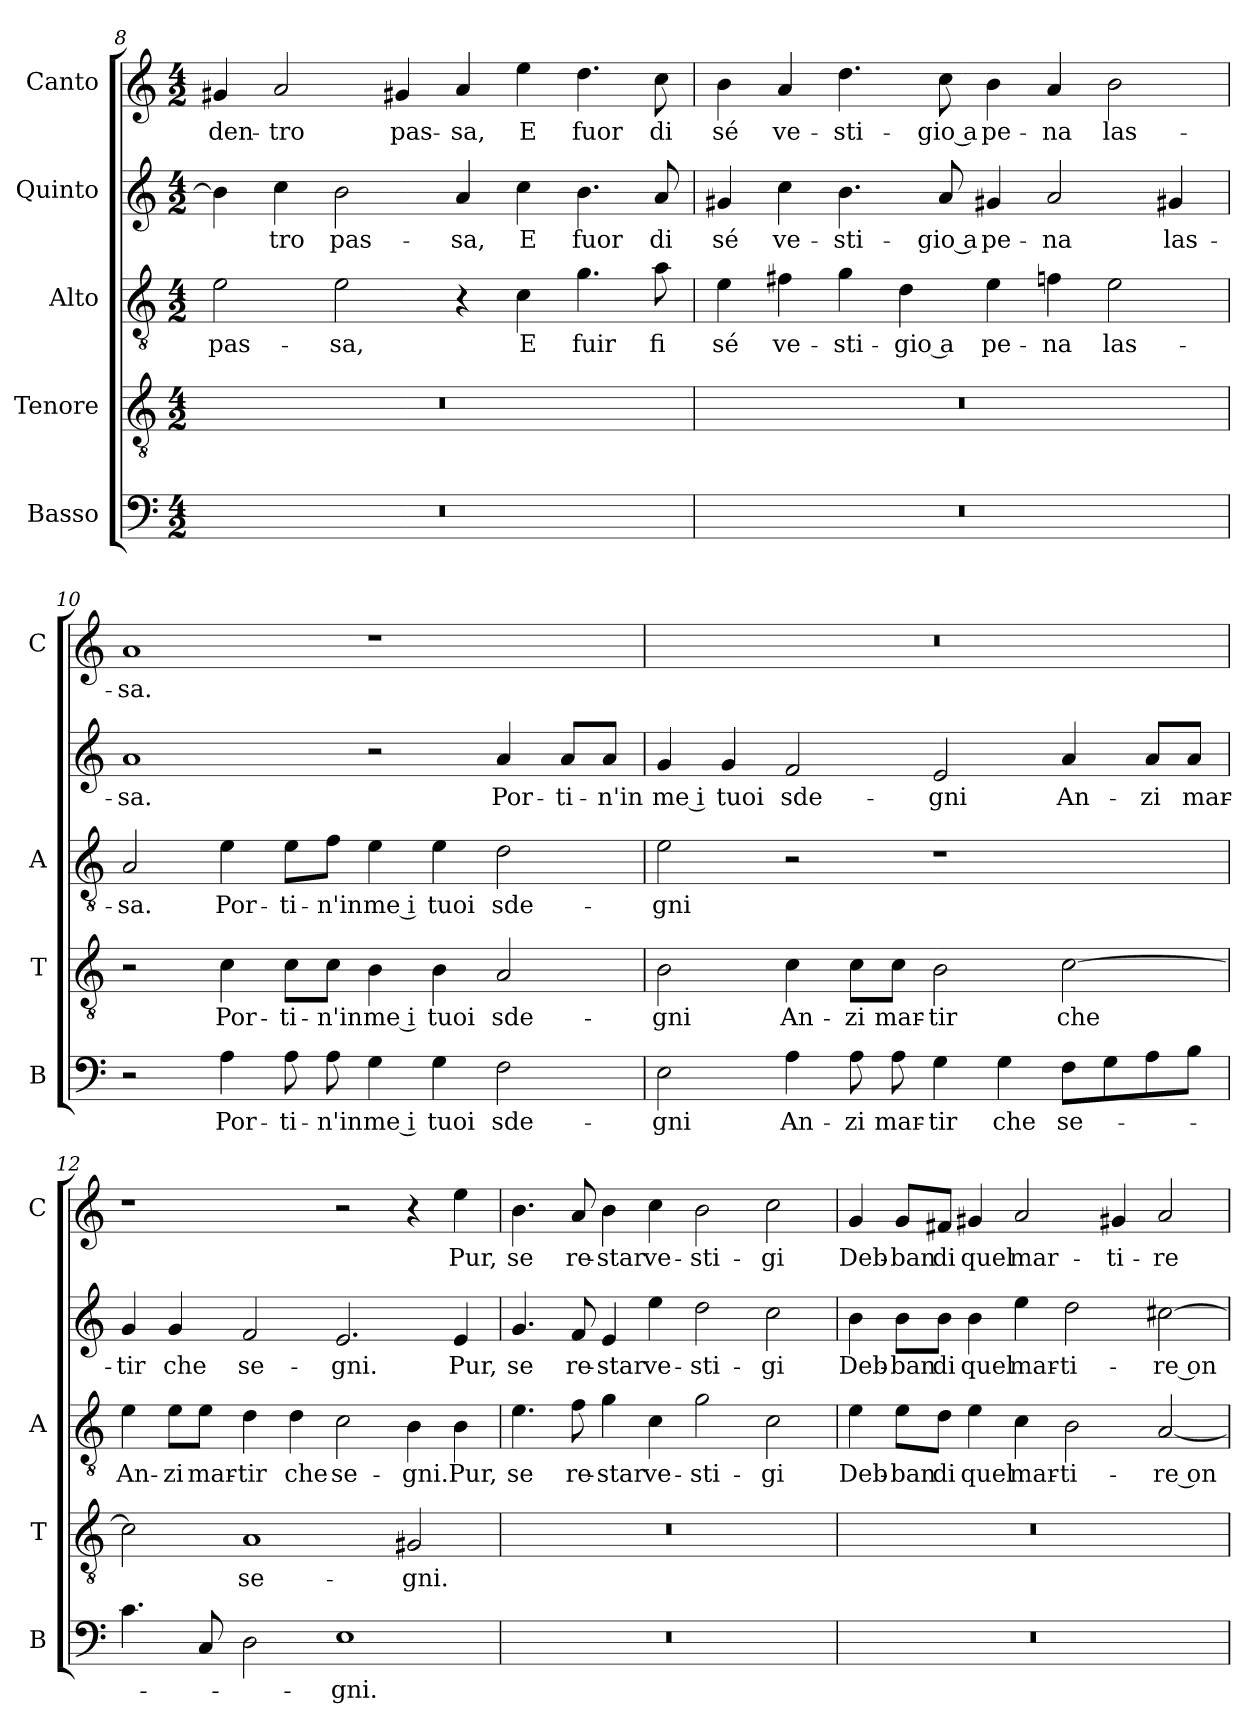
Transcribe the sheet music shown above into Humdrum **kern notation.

**kern	**text	**kern	**text	**kern	**text	**kern	**text	**kern	**text
*part5	*part5	*part4	*part4	*part3	*part3	*part2	*part2	*part1	*part1
*staff5	*staff5	*staff4	*staff4	*staff3	*staff3	*staff2	*staff2	*staff1	*staff1
*I"Basso	*	*I"Tenore	*	*I"Alto	*	*I"Quinto	*	*I"Canto	*
*I'B	*	*I'T	*	*I'A	*	*	*	*I'C	*
*clefF4	*	*clefGv2	*	*clefGv2	*	*clefG2	*	*clefG2	*
*k[]	*	*k[]	*	*k[]	*	*k[]	*	*k[]	*
*C:	*	*C:	*	*C:	*	*C:	*	*C:	*
*M4/2	*	*M4/2	*	*M4/2	*	*M4/2	*	*M4/2	*
=8	=8	=8	=8	=8	=8	=8	=8	=8	=8
0r	.	0r	.	2e	pas-	4b]	.	4g#X	-den-
.	.	.	.	.	.	4cc	-tro	2a	-tro
.	.	.	.	2e	-sa,	2b	pas-	.	.
.	.	.	.	.	.	.	.	4g#X	pas-
.	.	.	.	4r	.	4a	-sa,	4a	-sa,
.	.	.	.	4c	E	4cc	E	4ee	E
.	.	.	.	4.g	fuir	4.b	fuor	4.dd	fuor
.	.	.	.	8a	fi	8a	di	8cc	di
=9	=9	=9	=9	=9	=9	=9	=9	=9	=9
0r	.	0r	.	4e	sé	4g#X	sé	4b	sé
.	.	.	.	4f#X	ve-	4cc	ve-	4a	ve-
.	.	.	.	4g	-sti-	4.b	-sti-	4.dd	-sti-
.	.	.	.	4d	-gio a	.	.	.	.
.	.	.	.	.	.	8a	-gio a	8cc	-gio a
.	.	.	.	4e	pe-	4g#X	pe-	4b	pe-
.	.	.	.	4fn	-na	2a	-na	4a	-na
.	.	.	.	2e	las-	.	.	2b	las-
.	.	.	.	.	.	4g#X	las-	.	.
=10	=10	=10	=10	=10	=10	=10	=10	=10	=10
2r	.	2r	.	2A	-sa.	1a	-sa.	1a	-sa.
4A	Por-	4c	Por-	4e	Por-	.	.	.	.
8A	-ti-	8c\L	-ti-	8e\L	-ti-	.	.	.	.
8A	-n'in	8c\J	-n'in	8f\J	-n'in	.	.	.	.
4G	me i	4B	me i	4e	me i	2r	.	1r	.
4G	tuoi	4B	tuoi	4e	tuoi	.	.	.	.
2F	sde-	2A	sde-	2d	sde-	4a	Por-	.	.
.	.	.	.	.	.	8a/L	-ti-	.	.
.	.	.	.	.	.	8a/J	-n'in	.	.
=11	=11	=11	=11	=11	=11	=11	=11	=11	=11
2E	-gni	2B	-gni	2e	-gni	4g	me i	0r	.
.	.	.	.	.	.	4g	tuoi	.	.
4A	An-	4c	An-	2r	.	2f	sde-	.	.
8A	-zi	8c\L	-zi	.	.	.	.	.	.
8A	mar-	8c\J	mar-	.	.	.	.	.	.
4G	-tir	2B	-tir	1r	.	2e	-gni	.	.
4G	che	.	.	.	.	.	.	.	.
8FL	se-	[2c	che	.	.	4a	An-	.	.
8G	.	.	.	.	.	.	.	.	.
8A	.	.	.	.	.	8a/L	-zi	.	.
8BJ	.	.	.	.	.	8a/J	mar-	.	.
=12	=12	=12	=12	=12	=12	=12	=12	=12	=12
4.c	.	2c]	.	4e	An-	4g	-tir	1r	.
.	.	.	.	8e\L	-zi	4g	che	.	.
8C	.	.	.	8e\J	mar-	.	.	.	.
2D	.	1A	se-	4d	-tir	2f	se-	.	.
.	.	.	.	4d	che	.	.	.	.
1E	-gni.	.	.	2c	se-	2.e	-gni.	2r	.
.	.	2G#X	-gni.	4B	-gni.	.	.	4r	.
.	.	.	.	4B	Pur,	4e	Pur,	4ee	Pur,
=13	=13	=13	=13	=13	=13	=13	=13	=13	=13
0r	.	0r	.	4.e	se	4.g	se	4.b	se
.	.	.	.	8f	re-	8f	re-	8a	re-
.	.	.	.	4g	-star	4e	-star	4b	-star
.	.	.	.	4c	ve-	4ee	ve-	4cc	ve-
.	.	.	.	2g	-sti-	2dd	-sti-	2b	-sti-
.	.	.	.	2c	-gi	2cc	-gi	2cc	-gi
=14	=14	=14	=14	=14	=14	=14	=14	=14	=14
0r	.	0r	.	4e	Deb-	4b	Deb-	4g	Deb-
.	.	.	.	8e\L	-ban	8b\L	-ban	8g/L	-ban
.	.	.	.	8d\J	di	8b\J	di	8f#X/J	di
.	.	.	.	4e	quel	4b	quel	4g#X	quel
.	.	.	.	4c	mar-	4ee	mar-	2a	mar-
.	.	.	.	2B	-ti-	2dd	-ti-	.	.
.	.	.	.	.	.	.	.	4g#X	-ti-
.	.	.	.	[2A	-re on-	[2cc#X	-re on-	2a	-re
=	=	=	=	=	=	=	=	=	=
*-	*-	*-	*-	*-	*-	*-	*-	*-	*-
